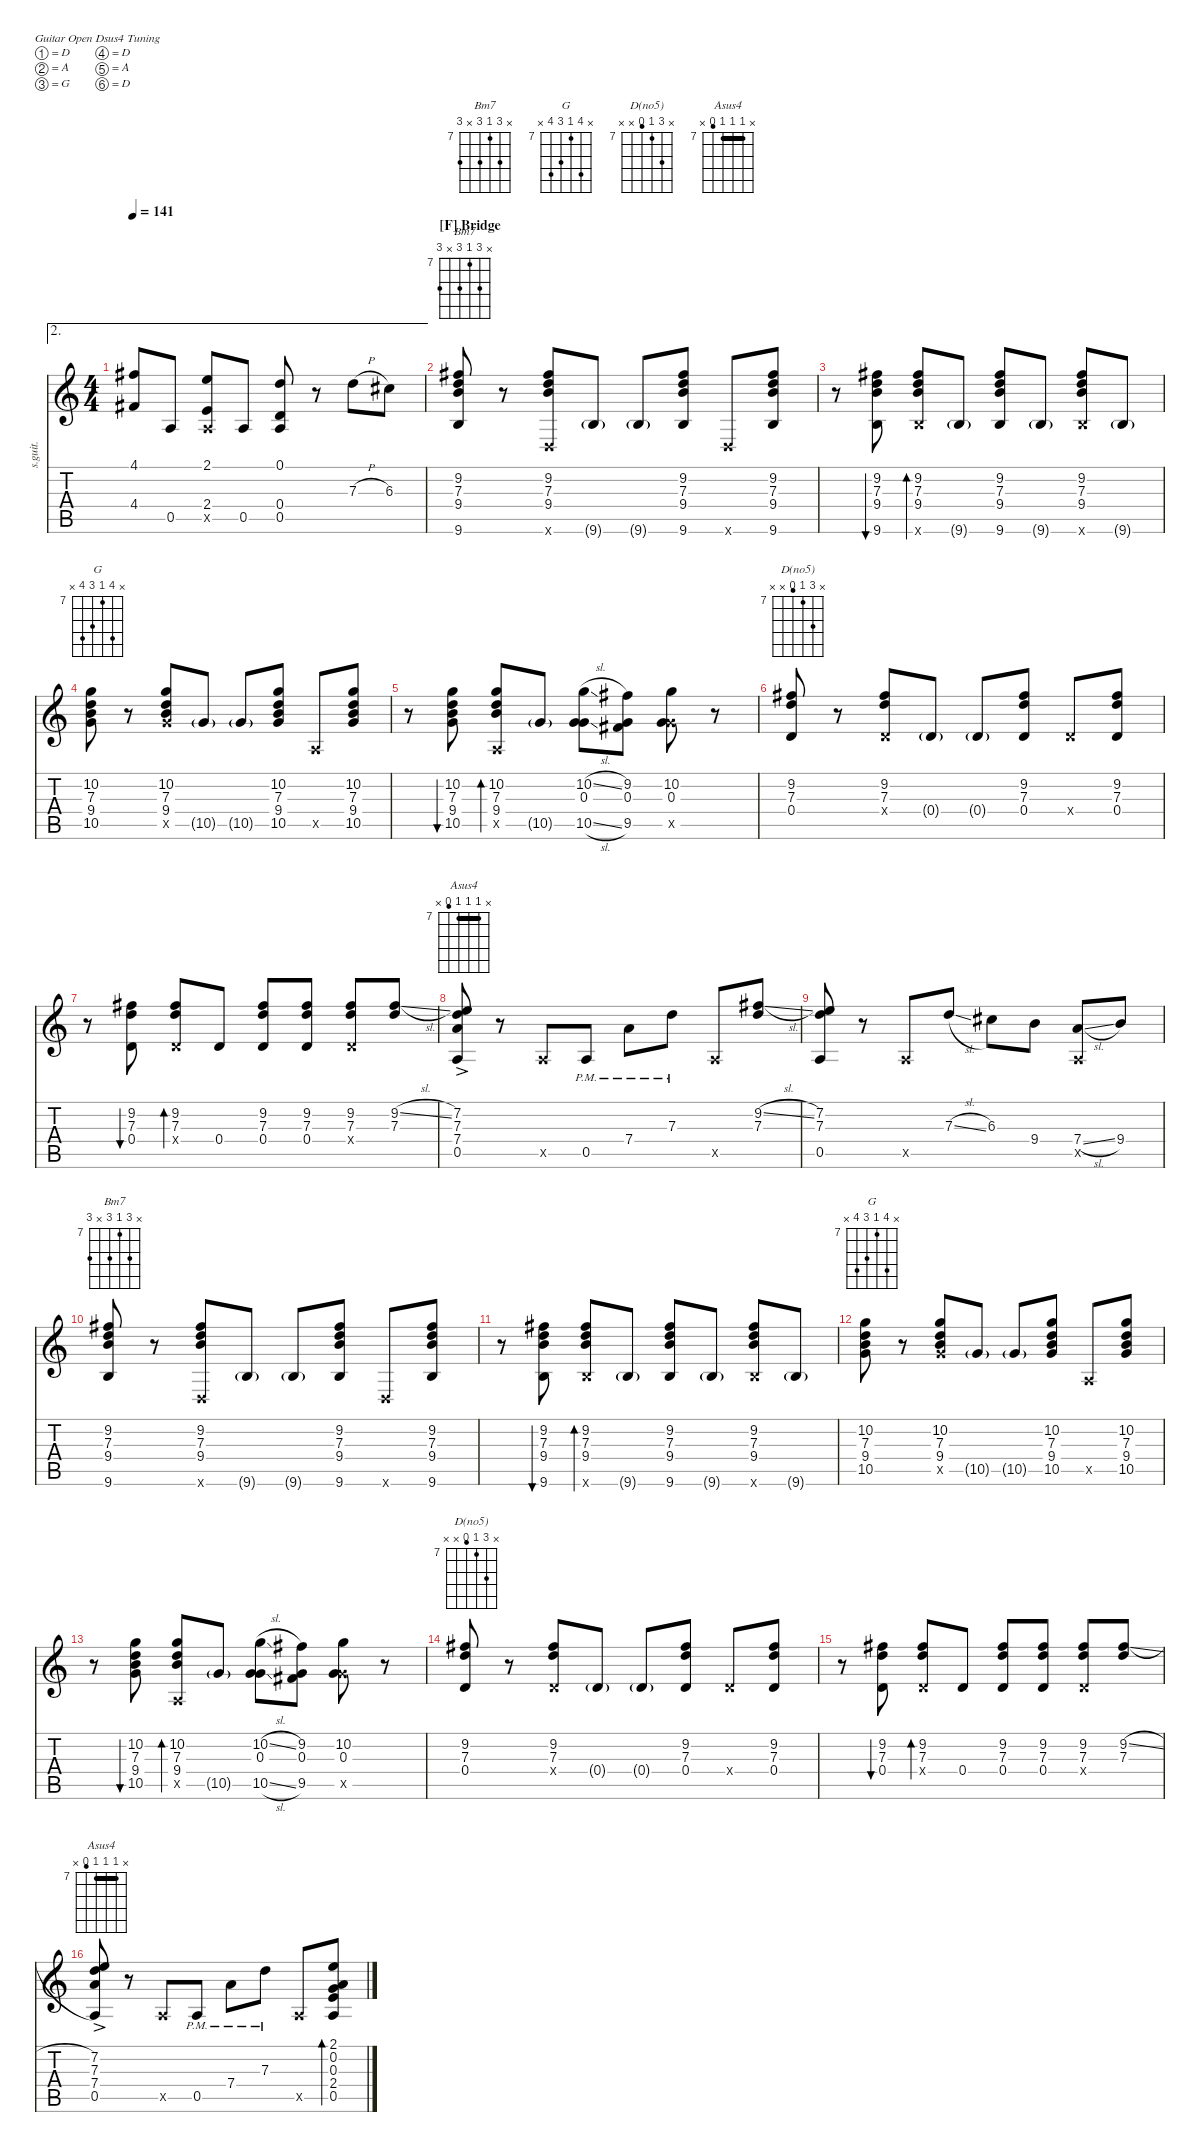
\defaultSystemsLayout 4
\hideDynamics
\bracketExtendMode nobrackets
\otherSystemsTrackNameOrientation horizontal
\chordDiagramsInScore
\track ("Steel Guitar" "s.guit.") {instrument acousticguitarsteel}
\staff {score tabs}
\tuning (D4 A3 G3 D3 A2 D2)
\chord ("Bm7" x 9 7 9 x 9) {firstfret 7}
\chord ("G" x 10 7 9 10 x) {firstfret 7}
\chord ("D(no5)" x 9 7 6 x x) {firstfret 7}
\chord ("Asus4" x 7 7 7 6 x) {firstfret 7 barre (7 7)}
\ae 2
\ts (4 4)
\tempo 141
\clef g2
\ks c
(4.1{acc #} 4.4{acc #}).8{dy mf beam Up} 0.5.8{beam Up} (2.1 2.4 0.5{x}).8{beam Up} 0.5.8{beam Up} (0.1 0.4 0.5).8{beam Up} r.8{beam Up} 7.3{h}.8{beam Down} 6.3{acc #}.8{beam Down} |
\section ("F" "Bridge")
(9.6 9.4 9.2{acc #} 7.3).8{ch "Bm7" beam Up} r.8{beam Up} (0.6{x} 9.4 7.3 9.2{acc #}).8{beam Up} 9.6{g}.8{beam Up} 9.6{g}.8{beam Up} (9.4 7.3 9.2{acc #} 9.6).8{beam Up} 0.6{x}.8{beam Up} (9.2{acc #} 7.3 9.4 9.6).8{beam Up} |
r.8{beam Down} (9.6 7.3 9.2{acc #} 9.4).8{bu 30 beam Up} (9.6{x} 9.4 9.2{acc #} 7.3).8{bd 30 beam Up} 9.6{g}.8{beam Up} (9.6 9.4 9.2{acc #} 7.3).8{beam Up} 9.6{g}.8{beam Up} (9.6{x} 9.4 9.2{acc #} 7.3).8{beam Up} 9.6{g}.8{beam Up} |
(9.4 10.2 7.3 10.5).8{ch "G" beam Down} r.8{beam Down} (9.4 7.3 10.2 10.5{x}).8{beam Up} 10.5{g}.8{beam Up} 10.5{g}.8{beam Up} (9.4 7.3 10.2 10.5).8{beam Up} 0.5{x}.8{beam Up} (10.2 7.3 9.4 10.5).8{beam Up} |
r.8{beam Down} (10.5 9.4 7.3 10.2).8{bu 30 beam Down} (0.5{x} 9.4 7.3 10.2).8{bd 30 beam Up} 10.5{g}.8{beam Up} (10.5{sl} 0.3 10.2{sl}).8{beam Down} (9.2{acc #} 0.3 9.5{acc #}).8{beam Down} (10.5{x} 10.2 0.3).8{beam Down} r.8{beam Down} |
(0.4 7.3 9.2{acc #}).8{ch "D(no5)" beam Up} r.8{beam Up} (0.4{x} 7.3 9.2{acc #}).8{beam Up} 0.4{g}.8{beam Up} 0.4{g}.8{beam Up} (7.3 9.2{acc #} 0.4).8{beam Up} 0.4{x}.8{beam Up} (0.4 7.3 9.2{acc #}).8{beam Up} |
r.8{beam Down} (0.4 7.3 9.2{acc #}).8{bu 30 beam Up} (0.4{x} 7.3 9.2{acc #}).8{bd 30 beam Up} 0.4.8{beam Up} (0.4 7.3 9.2{acc #}).8{beam Up} (0.4 9.2{acc #} 7.3).8{beam Up} (0.4{x} 9.2{acc #} 7.3).8{beam Up} (7.3 9.2{sl acc #}).8{beam Up} |
(7.2 7.3 7.4 0.5{ac}).8{ch "Asus4" beam Up} r.8{beam Up} 0.5{x}.8{beam Up} 0.5{pm}.8{beam Up} 7.4{pm}.8{beam Down} 7.3{pm}.8{beam Down} 0.5{x}.8{beam Up} (9.2{sl acc #} 7.3).8{beam Up} |
(7.3 7.2 0.5).8{beam Up} r.8{beam Up} 0.5{x}.8{beam Up} 7.3{sl}.8{beam Up} 6.3{acc #}.8{beam Down} 9.4.8{beam Down} (7.4{sl} 0.5{x}).8{beam Up} 9.4.8{beam Up} |
(9.6 9.4 9.2{acc #} 7.3).8{ch "Bm7" beam Up} r.8{beam Up} (0.6{x} 9.4 7.3 9.2{acc #}).8{beam Up} 9.6{g}.8{beam Up} 9.6{g}.8{beam Up} (9.4 7.3 9.2{acc #} 9.6).8{beam Up} 0.6{x}.8{beam Up} (9.2{acc #} 7.3 9.4 9.6).8{beam Up} |
r.8{beam Down} (9.6 7.3 9.2{acc #} 9.4).8{bu 30 beam Up} (9.6{x} 9.4 9.2{acc #} 7.3).8{bd 30 beam Up} 9.6{g}.8{beam Up} (9.6 9.4 9.2{acc #} 7.3).8{beam Up} 9.6{g}.8{beam Up} (9.6{x} 9.4 9.2{acc #} 7.3).8{beam Up} 9.6{g}.8{beam Up} |
(9.4 10.2 7.3 10.5).8{ch "G" beam Down} r.8{beam Down} (9.4 7.3 10.2 10.5{x}).8{beam Up} 10.5{g}.8{beam Up} 10.5{g}.8{beam Up} (9.4 7.3 10.2 10.5).8{beam Up} 0.5{x}.8{beam Up} (10.2 7.3 9.4 10.5).8{beam Up} |
r.8{beam Down} (10.5 9.4 7.3 10.2).8{bu 30 beam Down} (0.5{x} 9.4 7.3 10.2).8{bd 30 beam Up} 10.5{g}.8{beam Up} (10.5{sl} 0.3 10.2{sl}).8{beam Down} (9.2{acc #} 0.3 9.5{acc #}).8{beam Down} (10.5{x} 10.2 0.3).8{beam Down} r.8{beam Down} |
(0.4 7.3 9.2{acc #}).8{ch "D(no5)" beam Up} r.8{beam Up} (0.4{x} 7.3 9.2{acc #}).8{beam Up} 0.4{g}.8{beam Up} 0.4{g}.8{beam Up} (7.3 9.2{acc #} 0.4).8{beam Up} 0.4{x}.8{beam Up} (0.4 7.3 9.2{acc #}).8{beam Up} |
r.8{beam Down} (0.4 7.3 9.2{acc #}).8{bu 30 beam Up} (0.4{x} 7.3 9.2{acc #}).8{bd 30 beam Up} 0.4.8{beam Up} (0.4 7.3 9.2{acc #}).8{beam Up} (0.4 9.2{acc #} 7.3).8{beam Up} (0.4{x} 9.2{acc #} 7.3).8{beam Up} (7.3 9.2{sl acc #}).8{beam Up} |
(7.2 7.3 7.4 0.5{ac}).8{ch "Asus4" beam Up} r.8{beam Up} 0.5{x}.8{beam Up} 0.5{pm}.8{beam Up} 7.4{pm}.8{beam Down} 7.3{pm}.8{beam Down} 0.5{x}.8{beam Up} (0.2 0.3 0.5 2.4 2.1).8{bd 30 beam Up}
